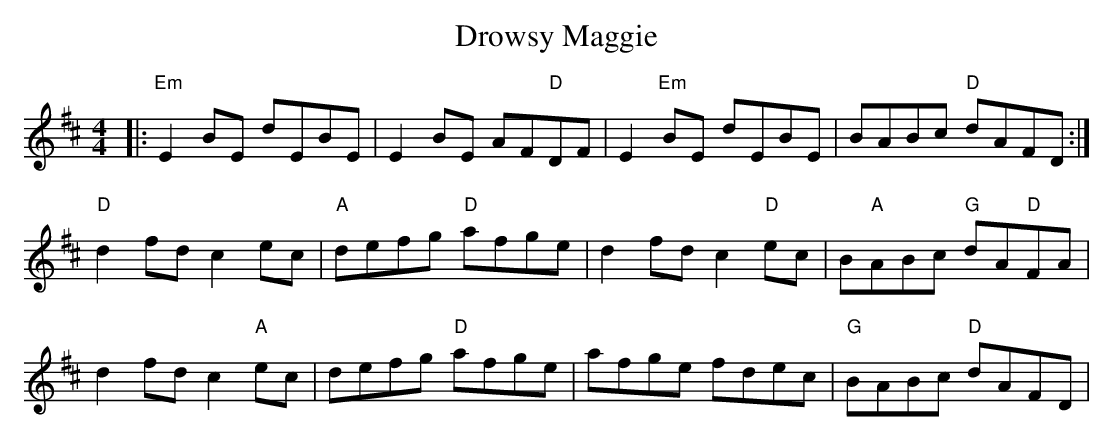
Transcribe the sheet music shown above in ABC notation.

X:1
T: Drowsy Maggie
M: 4/4
L: 1/8
K: Edor
|:"Em"E2BE dEBE|E2BE AF"D"DF|E2"Em"BE dEBE|BABc "D"dAFD:|
"D"d2fd c2ec|"A"defg "D"afge|d2fd c2"D"ec|B"A"ABc "G"dA"D"FA|
d2fd c2"A"ec|defg "D"afge|afge fdec|"G"BABc "D"dAFD|
